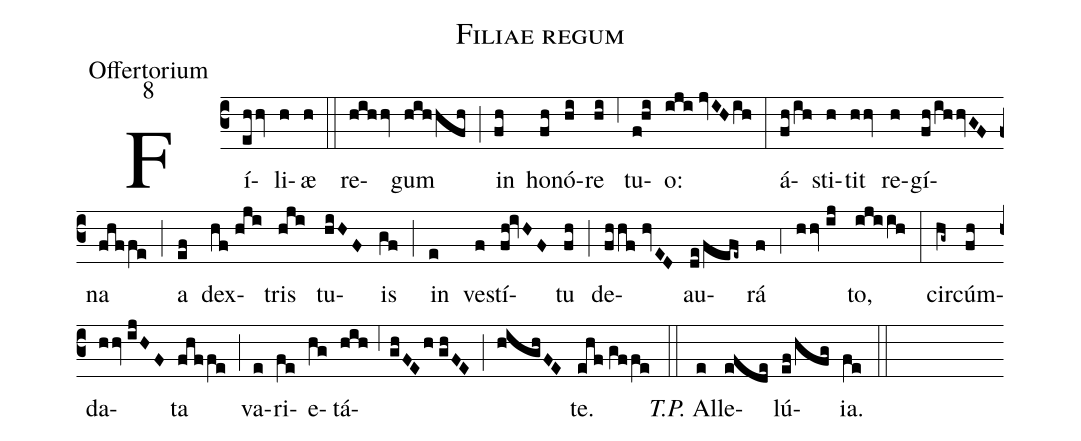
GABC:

name:Filiae regum;
office-part:Offertorium;
mode:8;
%%
(c3) Fí(ehhv)li(h)æ(h) (::)
re(hihhv)gum(hihhfh) (;) in(fh) ho(fh)nó(hi)re(hi) (,6) tu(f!hi)o:(iji//jvIH/ih) (:)
á(fh/ih)sti(h)tit(hhv) re(h)gí(fh/ihhvGF)na(fhffe) (;) a(ef) dex(hf//hji)tris(hji) tu(hiHF)is(gf) (;) in(e) ve(f)stí(fh!ivHF)tu(fh) (;) de(fhhf//hvED)au(de/fefe~)rá(f)(,4)(hhv//ij)to,(ijiih) (:)
cir(hg~)cúm(fh)da(hhv//ijHF)ta(fhffe) (;) va(e)ri(fe)e(hg)tá(hih,6ghFE/h//ghFE)(;)(highFE)te.(ehf//gffe) (::) <i>T.P.</i> Al(e)le(efde)lú(ef/hfg)ia.(fe) (::)
